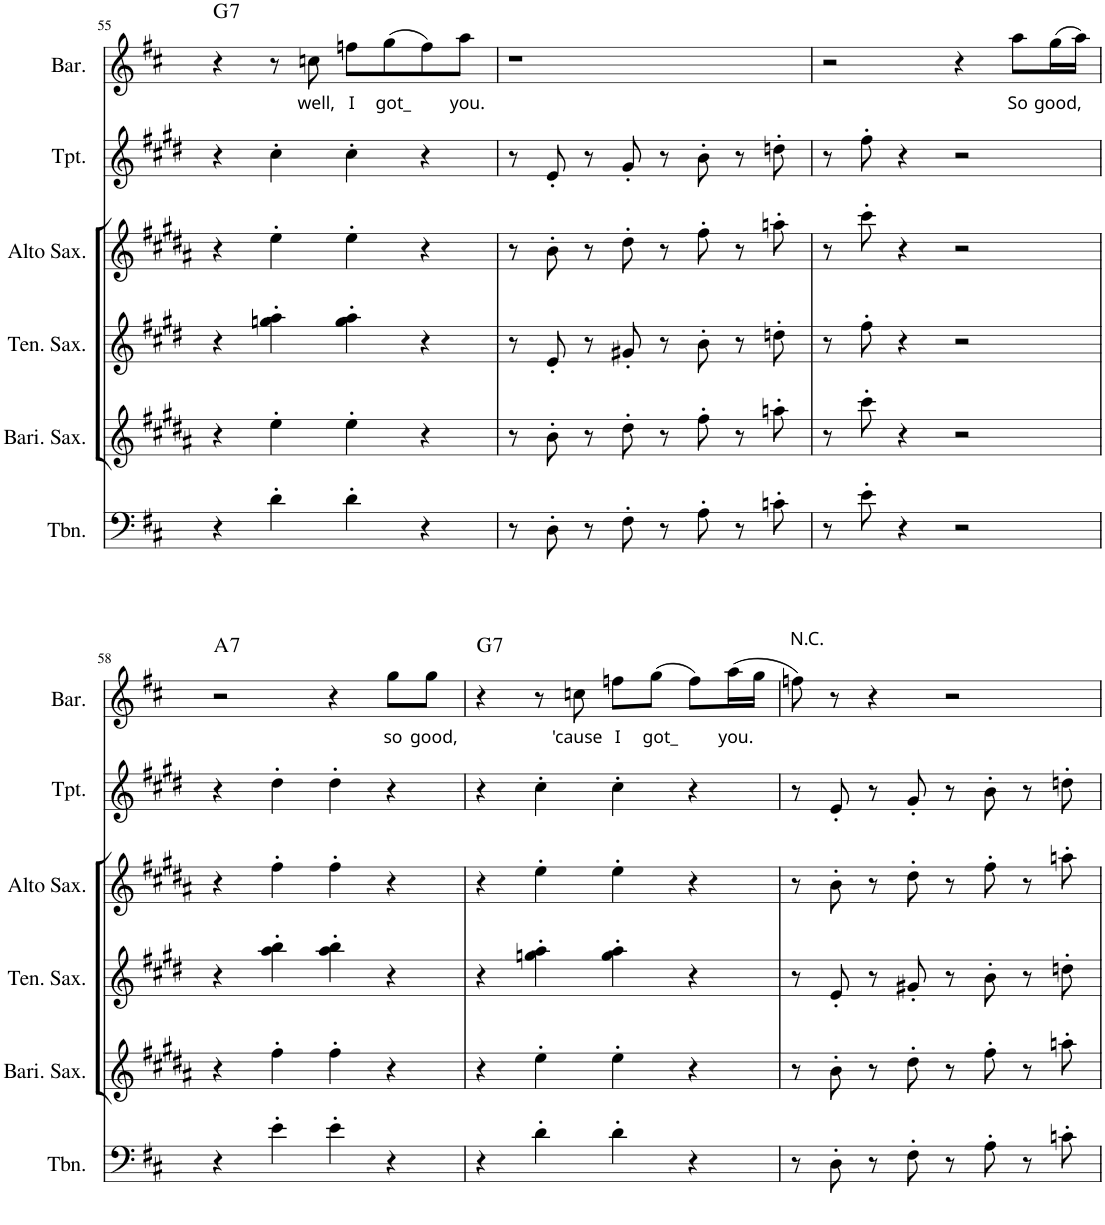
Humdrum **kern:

**kern	**kern	**kern	**kern	**kern	**kern	**text	**harte
*part6	*part5	*part4	*part3	*part2	*part1	*part1	*part1
*staff6	*staff5	*staff4	*staff3	*staff2	*staff1	*staff1	*
*I"Trombone	*I"Baritone Saxophone	*I"Tenor Saxophone	*I"Alto Saxophone	*I"Trumpet in Bb	*I"Baritone	*	*
*I'Tbn.	*I'Bari. Sax.	*I'Ten. Sax.	*I'Alto Sax.	*I'Tpt.	*I'Bar.	*	*
!!LO:PB:g=z
*clefF4	*clefG2	*clefG2	*clefG2	*clefG2	*clefG2	*	*
*	*Trd12c21	*Trd8c14	*Trd5c9	*Trd1c2	*	*	*
*k[f#c#]	*k[f#c#g#d#a#]	*k[f#c#g#d#]	*k[f#c#g#d#a#]	*k[f#c#g#d#]	*k[f#c#]	*	*
*D:	*B:	*E:	*B:	*E:	*D:	*	*
*M4/4	*M4/4	*M4/4	*M4/4	*M4/4	*M4/4	*	*
=55	=55	=55	=55	=55	=55	=55	=55
!	!	!	!	!	!	!	!LO:H:kt=7
4r	4r	4r	4r	4r	4r	.	G:7
4d'\	4ee'\	4ggn\' 4aa\'	4ee'\	4cc#'\	8r	.	.
!	!	!	!	!	!	!LO:LY:b	!
.	.	.	.	.	8ccn\	well,	.
!	!	!	!	!	!	!LO:LY:b	!
4d'\	4ee'\	4gg\' 4aa\'	4ee'\	4cc#'\	8ffn\L	I	.
!	!	!	!	!	!	!LO:LY:b	!
.	.	.	.	.	(8gg\	got_	.
4r	4r	4r	4r	4r	8ff\)	.	.
!	!	!	!	!	!	!LO:LY:b	!
.	.	.	.	.	8aa\J	you.	.
=56	=56	=56	=56	=56	=56	=56	=56
8r	8r	8r	8r	8r	1r	.	.
8D'\	8b'\	8e'/	8b'\	8e'/	.	.	.
8r	8r	8r	8r	8r	.	.	.
8F#'\	8dd#'\	8g#X'/	8dd#'\	8g#'/	.	.	.
8r	8r	8r	8r	8r	.	.	.
8A'\	8ff#'\	8b'\	8ff#'\	8b'\	.	.	.
8r	8r	8r	8r	8r	.	.	.
8cn'\	8aan'\	8ddn'\	8aan'\	8ddn'\	.	.	.
=57	=57	=57	=57	=57	=57	=57	=57
8r	8r	8r	8r	8r	2r	.	.
8e'\	8ccc#'\	8ff#'\	8ccc#'\	8ff#'\	.	.	.
4r	4r	4r	4r	4r	.	.	.
2r	2r	2r	2r	2r	4r	.	.
!	!	!	!	!	!	!LO:LY:b	!
.	.	.	.	.	8aa\L	So	.
!	!	!	!	!	!	!LO:LY:b	!
.	.	.	.	.	(16gg\L	good,	.
.	.	.	.	.	16aa\JJ)	.	.
!!LO:LB:g=z
=58	=58	=58	=58	=58	=58	=58	=58
!	!	!	!	!	!	!	!LO:H:kt=7
4r	4r	4r	4r	4r	2r	.	A:7
4e'\	4ff#'\	4aa\' 4bb\'	4ff#'\	4dd#'\	.	.	.
4e'\	4ff#'\	4aa\' 4bb\'	4ff#'\	4dd#'\	4r	.	.
!	!	!	!	!	!	!LO:LY:b	!
4r	4r	4r	4r	4r	8gg\L	so	.
!	!	!	!	!	!	!LO:LY:b	!
.	.	.	.	.	8gg\J	good,	.
=59	=59	=59	=59	=59	=59	=59	=59
!	!	!	!	!	!	!	!LO:H:kt=7
4r	4r	4r	4r	4r	4r	.	G:7
4d'\	4ee'\	4ggn\' 4aa\'	4ee'\	4cc#'\	8r	.	.
!	!	!	!	!	!	!LO:LY:b	!
.	.	.	.	.	8ccn\	'cause	.
!	!	!	!	!	!	!LO:LY:b	!
4d'\	4ee'\	4gg\' 4aa\'	4ee'\	4cc#'\	8ffn\L	I	.
!	!	!	!	!	!	!LO:LY:b	!
.	.	.	.	.	(8gg\J	got_	.
4r	4r	4r	4r	4r	8ff\L)	.	.
!	!	!	!	!	!	!LO:LY:b	!
.	.	.	.	.	(16aa\L	you.	.
.	.	.	.	.	16gg\JJ	.	.
=60	=60	=60	=60	=60	=60	=60	=60
!	!	!	!	!	!LO:TX:a:t=N.C.	!	!
8r	8r	8r	8r	8r	8ffn\)	.	.
8D'\	8b'\	8e'/	8b'\	8e'/	8r	.	.
8r	8r	8r	8r	8r	4r	.	.
8F#'\	8dd#'\	8g#X'/	8dd#'\	8g#'/	.	.	.
8r	8r	8r	8r	8r	2r	.	.
8A'\	8ff#'\	8b'\	8ff#'\	8b'\	.	.	.
8r	8r	8r	8r	8r	.	.	.
8cn'\	8aan'\	8ddn'\	8aan'\	8ddn'\	.	.	.
=	=	=	=	=	=	=	=
*-	*-	*-	*-	*-	*-	*-	*-
